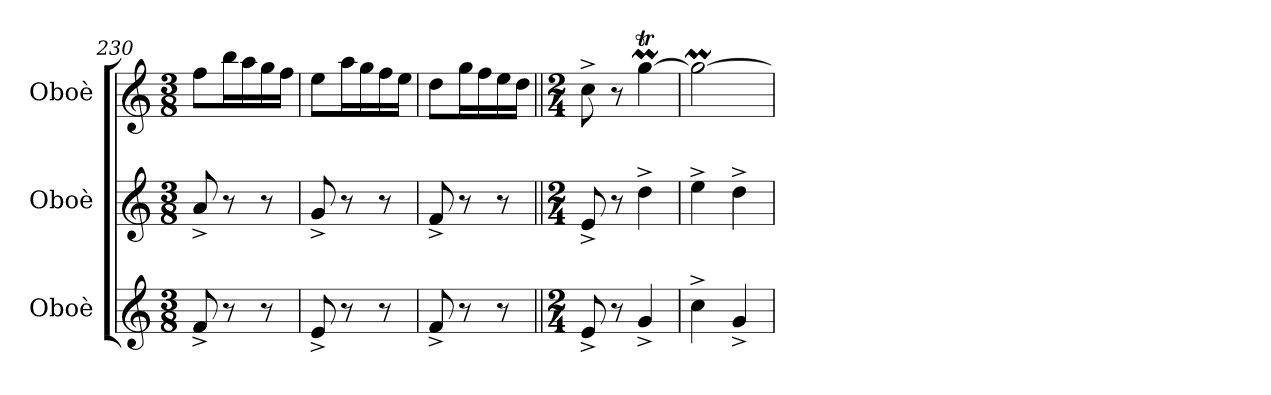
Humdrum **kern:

**kern	**kern	**kern
*part3	*part2	*part1
*staff3	*staff2	*staff1
*I"Oboè	*I"Oboè	*I"Oboè
*I'Ob.	*I'Ob.	*I'Ob.
*clefG2	*clefG2	*clefG2
*k[]	*k[]	*k[]
*M3/8	*M3/8	*M3/8
=230	=230	=230
8f^/	8a^/	8ff\L
8r	8r	16bb\L
.	.	16aa\
8r	8r	16gg\
.	.	16ff\JJ
=231	=231	=231
8e^/	8g^/	8ee\L
8r	8r	16aa\L
.	.	16gg\
8r	8r	16ff\
.	.	16ee\JJ
=232	=232	=232
8f^/	8f^/	8dd\L
8r	8r	16gg\L
.	.	16ff\
8r	8r	16ee\
.	.	16dd\JJ
=233||	=233||	=233||
*M2/4	*M2/4	*M2/4
8e^/	8e^/	8cc^\
8r	8r	8r
4g^/	4dd^\	[4ggTM\
=234	=234	=234
4cc^\	4ee^\	2ggM\_
4g^/	4dd^\	.
=	=	=
*-	*-	*-
